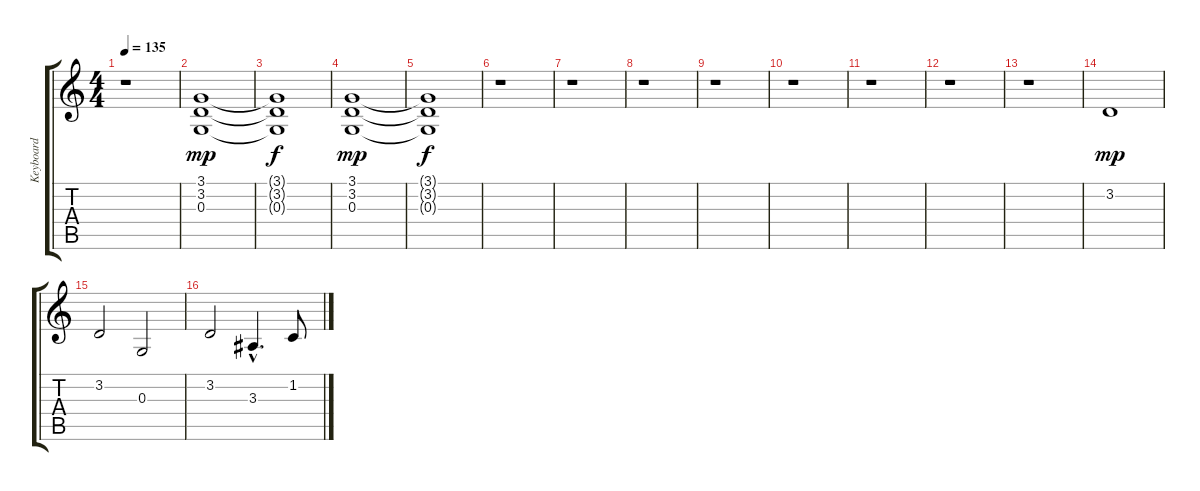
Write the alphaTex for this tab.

\track ("Keyboard" "Keyboard") {instrument pad8sweep}
\staff {score tabs}
\tuning (E4 B3 G3 D3 A2 E2) {hide}
\ts (4 4)
\tempo 135
\clef g2
\ks c
r.1{dy mp} |
(3.1 3.2 0.3).1 |
(3.1{t} 3.2{t} 0.3{t}).1{dy f} |
(3.1 3.2 0.3).1{dy mp} |
(3.1{t} 3.2{t} 0.3{t}).1{dy f} |
r.1 |
r.1 |
r.1 |
r.1 |
r.1 |
r.1 |
r.1 |
r.1 |
3.2.1{dy mp} |
3.2.2 0.3.2 |
3.2.2 3.3{hac}.4{d} 1.2.8
